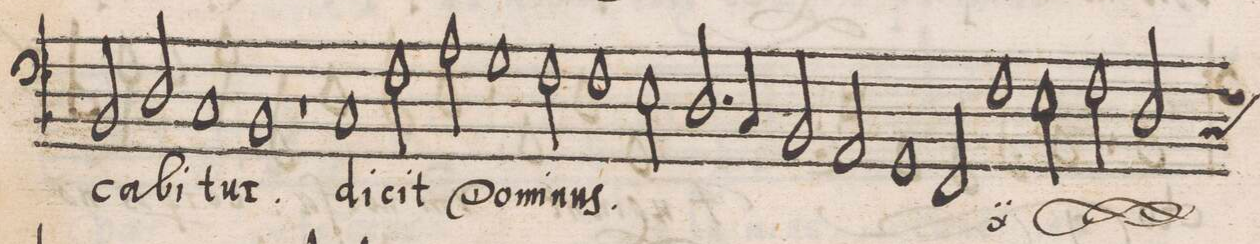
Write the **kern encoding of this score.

**kern	**text
*I"BASSVS	*
*clefF4	*
*k[b-]	*
*met(C|)	*
*M2/1	*
2BB-/	-ca-
2D/	.
1C	-bi-
=15	=15
1BB-	-tur.
1r	.
=16	=16
1C	di-
2F\	-cit
2A\	.
=17	=17
1G	Do-
2F\	-mi-
1F	-nus.
=18	=18
2E\	.
2.D/	.
4C/	.
=19	=19
2BB-/	.
2AA/	.
*	*ij
1GG	.
=20	=20
2FF/	.
1F	di-
2E\	-cit
=21	=21
2F\	Do-
2D/	-mi-
*custos:C	*
*-	*-
